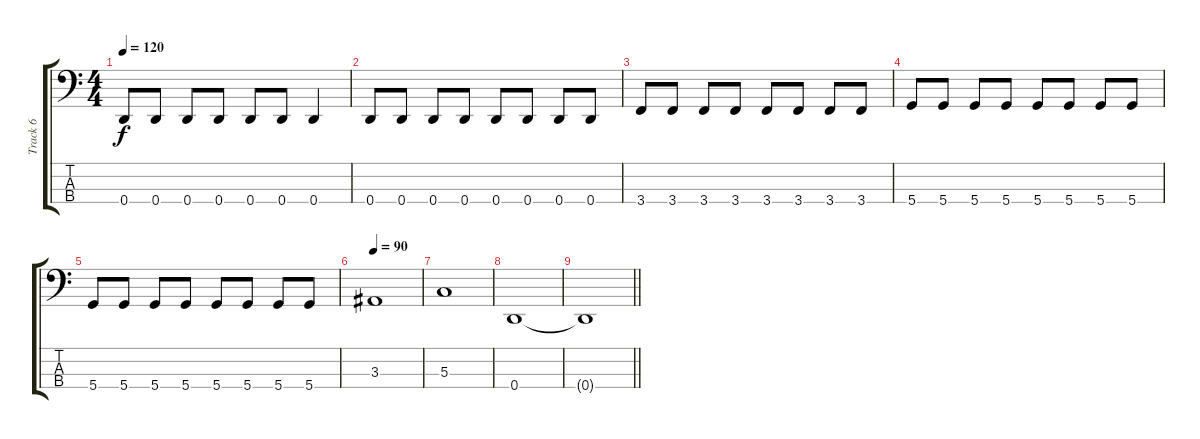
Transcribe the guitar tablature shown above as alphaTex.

\track ("Track 6" "Track 6") {instrument electricbassfinger}
\staff {score tabs}
\tuning (F2 C2 G1 D1) {hide}
\ts (4 4)
\tempo 120
\clef f4
\ks c
0.4.8{dy f} 0.4.8 0.4.8 0.4.8 0.4.8 0.4.8 0.4.4 |
0.4.8 0.4.8 0.4.8 0.4.8 0.4.8 0.4.8 0.4.8 0.4.8 |
3.4.8 3.4.8 3.4.8 3.4.8 3.4.8 3.4.8 3.4.8 3.4.8 |
5.4.8 5.4.8 5.4.8 5.4.8 5.4.8 5.4.8 5.4.8 5.4.8 |
5.4.8 5.4.8 5.4.8 5.4.8 5.4.8 5.4.8 5.4.8 5.4.8 |
\tempo 90
3.3.1 |
5.3.1 |
0.4.1 |
\barLineRight lightlight
0.4{t}.1
